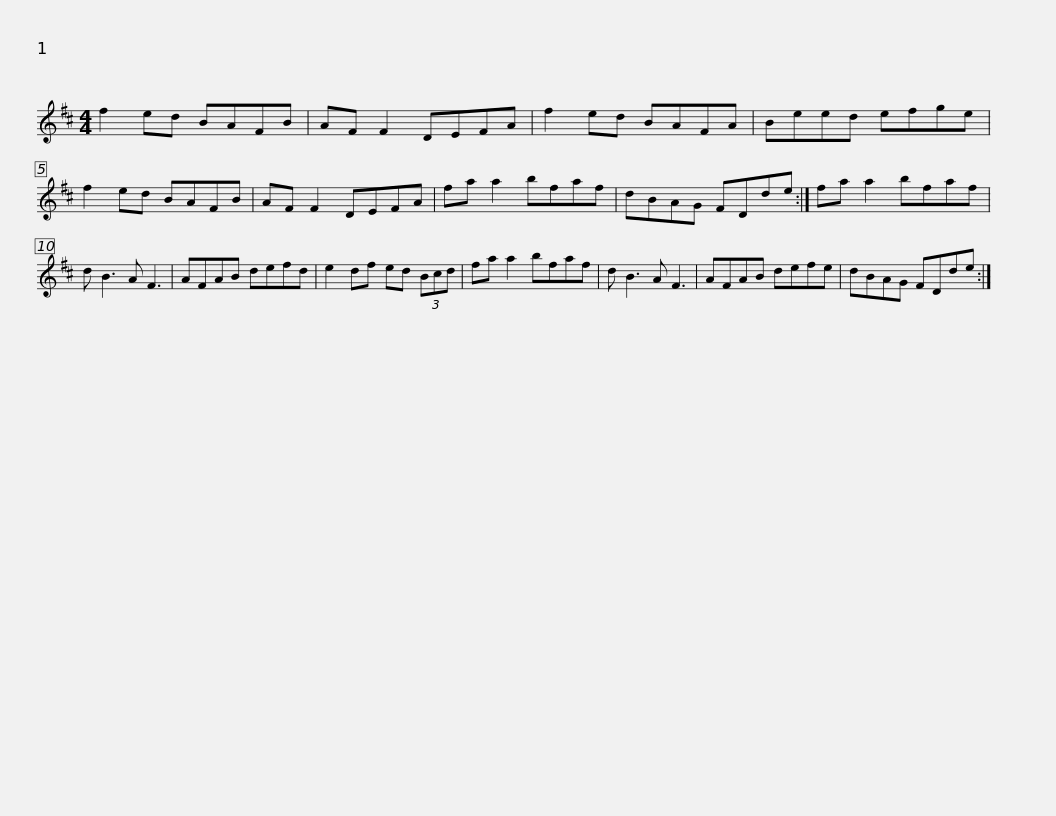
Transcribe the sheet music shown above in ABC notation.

X:1
L:1/8
M:4/4
I:linebreak $
K:D
V:1 treble
V:1
 f2 ed BAFB | AF F2 DEFA | f2 ed BAFA | Beed efge | f2 ed BAFB | %5
 AF F2 DEFA |$ fa a2 bfaf | dBAG FDde :| fa a2 bfaf | d B3 A F3 | %10
 AFAB defd | e2 df ed (3Bcd |$ fa a2 bfaf | d B3 A F3 | AFAB defe | %15
 dBAG FDde :| %16
